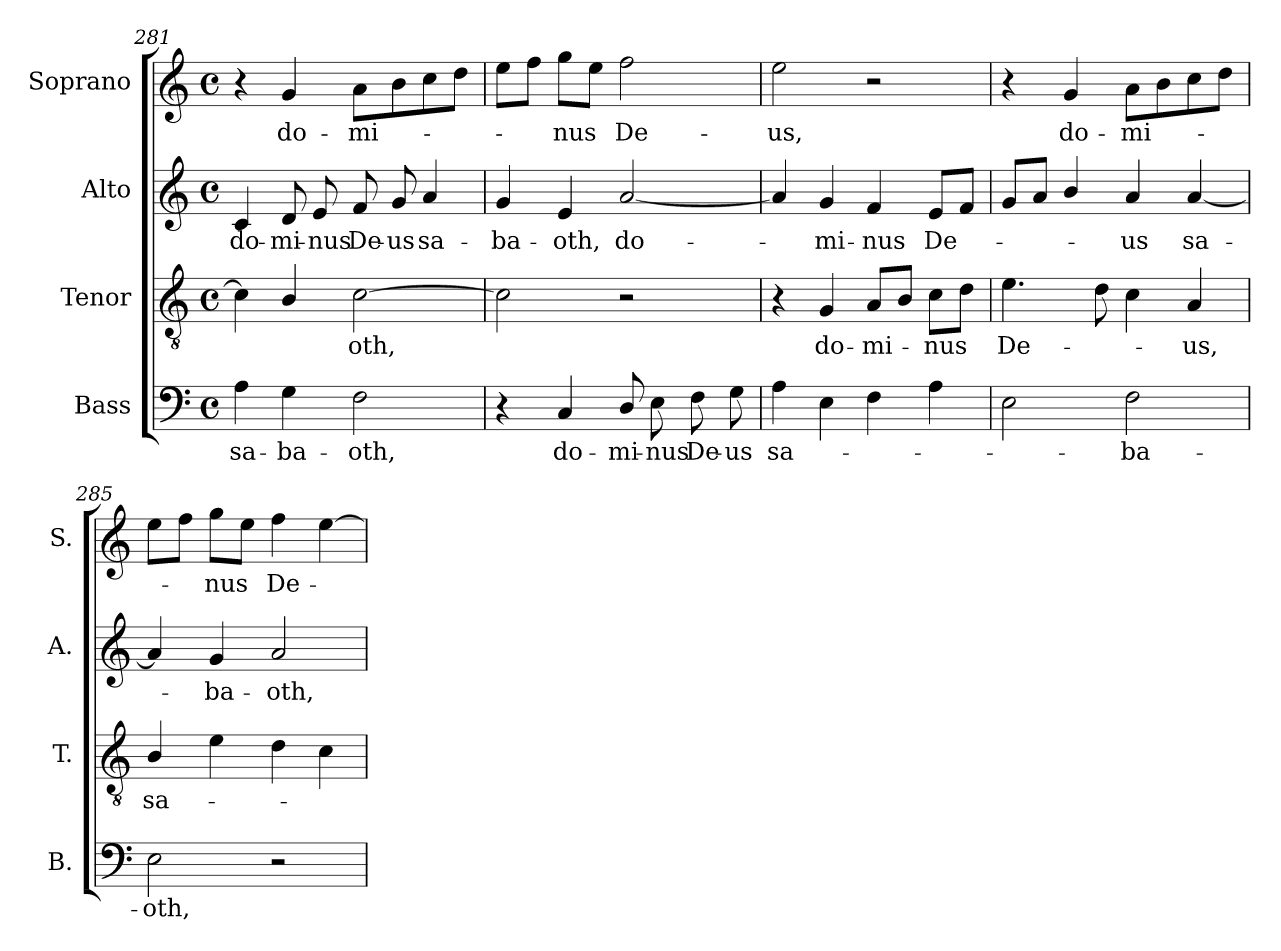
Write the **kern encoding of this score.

**kern	**text	**kern	**text	**kern	**text	**kern	**text
*part4	*part4	*part3	*part3	*part2	*part2	*part1	*part1
*staff4	*staff4	*staff3	*staff3	*staff2	*staff2	*staff1	*staff1
*I"Bass	*	*I"Tenor	*	*I"Alto	*	*I"Soprano	*
*I'B.	*	*I'T.	*	*I'A.	*	*I'S.	*
*clefF4	*	*clefGv2	*	*clefG2	*	*clefG2	*
*	*	*ITrd7c12	*	*	*	*	*
*k[]	*	*k[]	*	*k[]	*	*k[]	*
*C:	*	*C:	*	*C:	*	*C:	*
*M4/4	*	*M4/4	*	*M4/4	*	*M4/4	*
*met(c)	*	*met(c)	*	*met(c)	*	*met(c)	*
=281	=281	=281	=281	=281	=281	=281	=281
!	!LO:LY:b:color=#000000	!	!	!	!	!	!
!	!	!	!	!	!LO:LY:b:color=#000000	!	!
4Ai\	sa-	4Ci\]	.	4ci/	do-	4r	.
!	!LO:LY:b:color=#000000	!	!	!	!	!	!
!	!	!	!	!	!LO:LY:b:color=#000000	!	!
!	!	!	!	!	!	!	!LO:LY:b:color=#000000
4Gi\	-ba-	4BBi/	.	8di/	-mi-	4gi/	do-
!	!	!	!	!	!LO:LY:b:color=#000000	!	!
.	.	.	.	8ei/	-nus	.	.
!	!LO:LY:b:color=#000000	!	!	!	!	!	!
!	!	!	!LO:LY:b:color=#000000	!	!	!	!
!	!	!	!	!	!LO:LY:b:color=#000000	!	!
!	!	!	!	!	!	!	!LO:LY:b:color=#000000
2Fi\	-oth,	[2Ci\	-oth,	8fi/	De-	8ai\L	-mi-
!	!	!	!	!	!LO:LY:b:color=#000000	!	!
.	.	.	.	8gi/	-us	8bi\	.
!	!	!	!	!	!LO:LY:b:color=#000000	!	!
.	.	.	.	4ai/	sa-	8cci\	.
.	.	.	.	.	.	8ddi\J	.
=282	=282	=282	=282	=282	=282	=282	=282
!	!	!	!	!	!LO:LY:b:color=#000000	!	!
4r	.	2Ci\]	.	4gi/	-ba-	8eei\L	.
.	.	.	.	.	.	8ffi\J	.
!	!LO:LY:b:color=#000000	!	!	!	!	!	!
!	!	!	!	!	!LO:LY:b:color=#000000	!	!
!	!	!	!	!	!	!	!LO:LY:b:color=#000000
4Ci/	do-	.	.	4ei/	-oth,	8ggi\L	-nus
.	.	.	.	.	.	8eei\J	.
!	!LO:LY:b:color=#000000	!	!	!	!	!	!
!	!	!	!	!	!LO:LY:b:color=#000000	!	!
!	!	!	!	!	!	!	!LO:LY:b:color=#000000
8Di/	-mi-	2r	.	[2ai/	do-	2ffi\	De-
!	!LO:LY:b:color=#000000	!	!	!	!	!	!
8Ei\	-nus	.	.	.	.	.	.
!	!LO:LY:b:color=#000000	!	!	!	!	!	!
8Fi\	De-	.	.	.	.	.	.
!	!LO:LY:b:color=#000000	!	!	!	!	!	!
8Gi\	-us	.	.	.	.	.	.
=283	=283	=283	=283	=283	=283	=283	=283
!	!LO:LY:b:color=#000000	!	!	!	!	!	!
!	!	!	!	!	!	!	!LO:LY:b:color=#000000
4Ai\	sa-	4r	.	4ai/]	.	2eei\	-us,
!	!	!	!LO:LY:b:color=#000000	!	!	!	!
!	!	!	!	!	!LO:LY:b:color=#000000	!	!
4Ei\	.	4GGi/	do-	4gi/	-mi-	.	.
!	!	!	!LO:LY:b:color=#000000	!	!	!	!
!	!	!	!	!	!LO:LY:b:color=#000000	!	!
4Fi\	.	8AAi/L	-mi-	4fi/	-nus	2r	.
.	.	8BBi/J	.	.	.	.	.
!	!	!	!LO:LY:b:color=#000000	!	!	!	!
!	!	!	!	!	!LO:LY:b:color=#000000	!	!
4Ai\	.	8Ci\L	-nus	8ei/L	De-	.	.
.	.	8Di\J	.	8fi/J	.	.	.
!!LO:PB:g=z
=284	=284	=284	=284	=284	=284	=284	=284
!	!	!	!LO:LY:b:color=#000000	!	!	!	!
2Ei\	.	4.Ei\	De-	8gi/L	.	4r	.
.	.	.	.	8ai/J	.	.	.
!	!	!	!	!	!	!	!LO:LY:b:color=#000000
.	.	.	.	4bi/	.	4gi/	do-
.	.	8Di\	.	.	.	.	.
!	!LO:LY:b:color=#000000	!	!	!	!	!	!
!	!	!	!	!	!LO:LY:b:color=#000000	!	!
!	!	!	!	!	!	!	!LO:LY:b:color=#000000
2Fi\	-ba-	4Ci\	.	4ai/	-us	8ai\L	-mi-
.	.	.	.	.	.	8bi\	.
!	!	!	!LO:LY:b:color=#000000	!	!	!	!
!	!	!	!	!	!LO:LY:b:color=#000000	!	!
.	.	4AAi/	-us,	[4ai/	sa-	8cci\	.
.	.	.	.	.	.	8ddi\J	.
=285	=285	=285	=285	=285	=285	=285	=285
!	!LO:LY:b:color=#000000	!	!	!	!	!	!
!	!	!	!LO:LY:b:color=#000000	!	!	!	!
2Ei\	-oth,	4BBi/	sa-	4ai/]	.	8eei\L	.
.	.	.	.	.	.	8ffi\J	.
!	!	!	!	!	!LO:LY:b:color=#000000	!	!
!	!	!	!	!	!	!	!LO:LY:b:color=#000000
.	.	4Ei\	.	4gi/	-ba-	8ggi\L	-nus
.	.	.	.	.	.	8eei\J	.
!	!	!	!	!	!LO:LY:b:color=#000000	!	!
!	!	!	!	!	!	!	!LO:LY:b:color=#000000
2r	.	4Di\	.	2ai/	-oth,	4ffi\	De-
.	.	4Ci\	.	.	.	[4eei\	.
=	=	=	=	=	=	=	=
*-	*-	*-	*-	*-	*-	*-	*-
